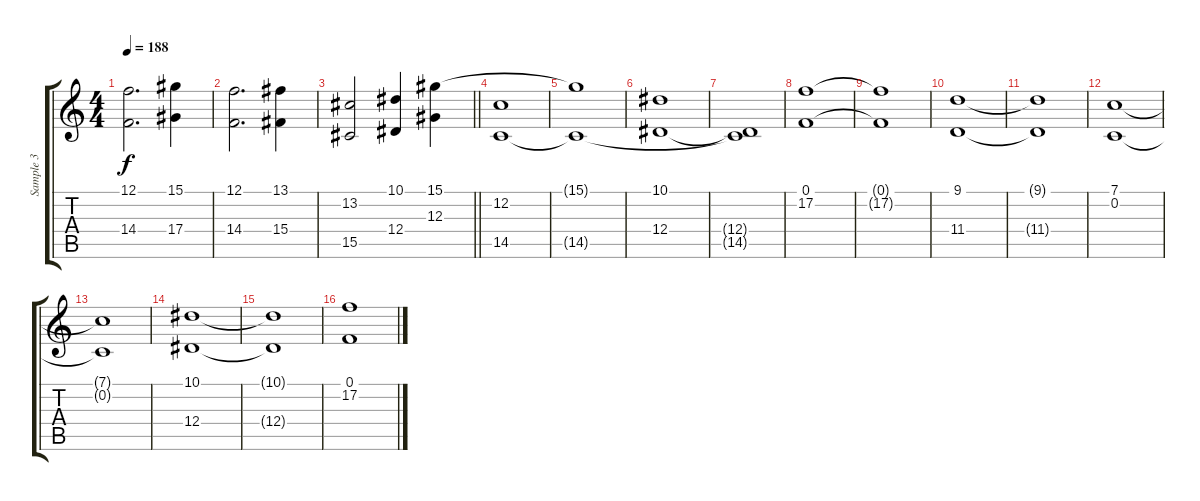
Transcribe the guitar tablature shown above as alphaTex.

\track ("Sample 3" "Sample 3") {instrument stringensemble1}
\staff {score tabs}
\tuning (F4 C4 Ab3 Eb3 Bb2 F2) {hide}
\ts (4 4)
\tempo 188
\clef g2
\ks c
(12.1 14.4).2{d dy f} (15.1 17.4).4 |
(12.1 14.4).2{d} (13.1 15.4).4 |
\barLineRight lightlight
(13.2 15.5).2 (10.1 12.4).4 (15.1 12.3).4 |
\section ("" " ")
(12.2 14.5).1 |
(15.1{t} 14.5{t}).1 |
(10.1 12.4).1 |
(12.4{t} 14.5{t}).1 |
(0.1 17.2).1 |
(0.1{t} 17.2{t}).1 |
(9.1 11.4).1 |
(9.1{t} 11.4{t}).1 |
(7.1 0.2).1 |
(7.1{t} 0.2{t}).1 |
(10.1 12.4).1 |
(10.1{t} 12.4{t}).1 |
(0.1 17.2).1
